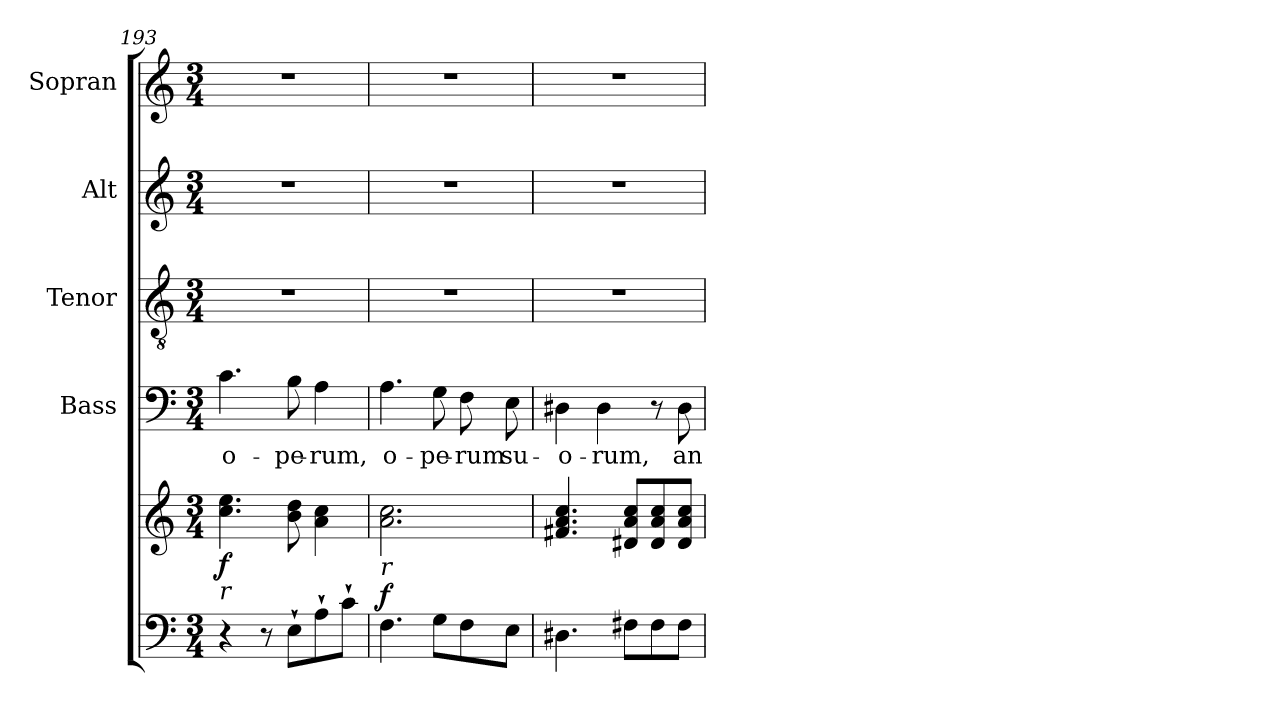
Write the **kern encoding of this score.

**kern	**kern	**dynam	**kern	**text	**kern	**kern	**kern
*part5	*part5	*part5	*part4	*part4	*part3	*part2	*part1
*staff6	*staff5	*staff5/6	*staff4	*staff4	*staff3	*staff2	*staff1
*	*	*	*I"Bass	*	*I"Tenor	*I"Alt	*I"Sopran
*	*	*	*I'B.	*	*I'T.	*I'A.	*I'S.
!!LO:LB:g=z
*clefF4	*clefG2	*	*clefF4	*	*clefGv2	*clefG2	*clefG2
*k[]	*k[]	*	*k[]	*	*k[]	*k[]	*k[]
*C:	*C:	*	*C:	*	*C:	*C:	*C:
*M3/4	*M3/4	*	*M3/4	*	*M3/4	*M3/4	*M3/4
=193	=193	=193	=193	=193	=193	=193	=193
!	!LO:TX:b:i:t=r	!	!	!	!	!	!
!	!	!LO:DY:b	!	!LO:LY:b	!	!	!
4r	4.cc\ 4.ee\	f	4.c\	o-	2.r	2.r	2.r
8r	.	.	.	.	.	.	.
!	!	!	!	!LO:LY:b	!	!	!
8E`>\L	8b\ 8dd\	.	8B\	-pe-	.	.	.
!	!	!	!	!LO:LY:b	!	!	!
8A`>\	4a\ 4cc\	.	4A\	-rum,	.	.	.
8c`>\J	.	.	.	.	.	.	.
=194	=194	=194	=194	=194	=194	=194	=194
!LO:TX:a:i:t=r	!	!	!	!	!	!	!
!	!	!LO:DY:a=2	!	!LO:LY:b	!	!	!
4.F\	2.a\ 2.cc\	f	4.A\	o-	2.r	2.r	2.r
!	!	!	!	!LO:LY:b	!	!	!
8G\L	.	.	8G\	-pe-	.	.	.
!	!	!	!	!LO:LY:b	!	!	!
8F\	.	.	8F\	-rum	.	.	.
!	!	!	!	!LO:LY:b	!	!	!
8E\J	.	.	8E\	su-	.	.	.
=195	=195	=195	=195	=195	=195	=195	=195
!	!	!	!	!LO:LY:b	!	!	!
4.D#X\	4.f#X/ 4.a/ 4.cc/	.	4D#X\	-o-	2.r	2.r	2.r
!	!	!	!	!LO:LY:b	!	!	!
.	.	.	4D#\	-rum,	.	.	.
8F#X\L	8d#X/ 8a/ 8cc/L	.	.	.	.	.	.
8F#\	8d#/ 8a/ 8cc/	.	8r	.	.	.	.
!	!	!	!	!LO:LY:b	!	!	!
8F#\J	8d#/ 8a/ 8cc/J	.	8D#\	an-	.	.	.
=	=	=	=	=	=	=	=
*-	*-	*-	*-	*-	*-	*-	*-
